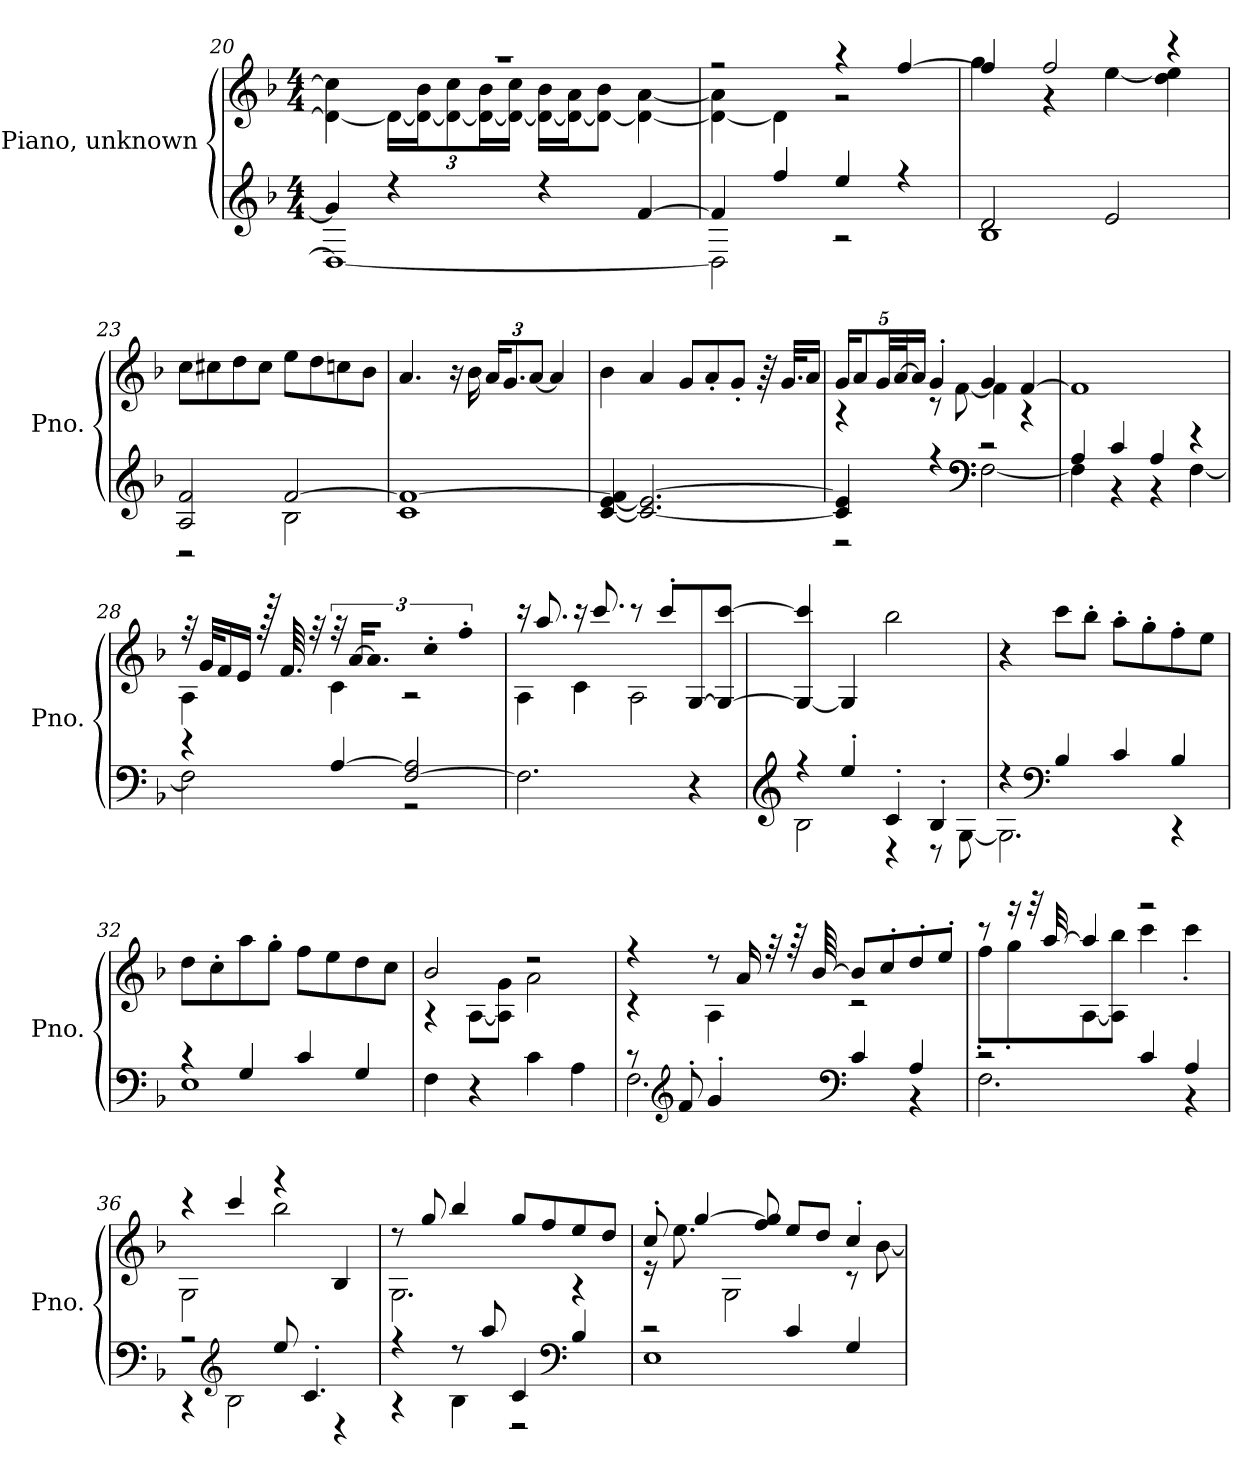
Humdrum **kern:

**kern	**kern
*part1	*part1
*staff2	*staff1
*I"Piano, unknown	*
*I'Pno.	*
!!LO:LB:g=z
*clefG2	*clefG2
*k[b-]	*k[b-]
*M4/4	*M4/4
=20	=20
*^	*^
4g/]	1D_	1r	4d\_ 4cc\]
*	*	*	*Xbrackettup
4r	.	.	24d\LL_
.	.	.	24d\_ 24b-\J
.	.	.	12d\_ 12cc\
.	.	.	24d\_ 24b-\L
.	.	.	24d\_ 24cc\JJ
4r	.	.	16d\_ 16b-\LL
.	.	.	16d\_ 16a\J
.	.	.	8d\_ 8b-\J
[4f/	.	.	4d\_ [4a\
=21	=21	=21	=21
4f/]	2D\]	2r	4d\_ 4a\]
4ff/	.	.	4d\]
4ee/	2r	4r	2r
4r	.	[4ff/	.
=22	=22	=22	=22
2d/	1B-	4ff/]	4gg\
.	.	2ff/	4r
2e/	.	.	[4ee\
.	.	4r	4dd\ 4ee\]
*	*	*v	*v
=23	=23	=23
2A/ 2f/	2r	8cc\L
.	.	8cc#X\
.	.	8dd\
.	.	8cc#\J
[2f/	2B-\	8ee\L
.	.	8dd\
.	.	8ccn\
.	.	8b-\J
*v	*v	*
!!LO:LB:g=z
=24	=24
1c 1f_	4.a/
.	16r
.	16b-\
.	24a/KL
.	12.g/
.	[12a/J
.	4a/]
=25	=25
[4c/ [4e/ 4f/]	4b-\
2.c/_ 2.e/_	4a/
.	8g/L
.	8a'/
.	8g'/J
.	64r
.	32.g/KLL
.	16a/JJ
=26	=26
*^	*^
4c/] 4e/]	2r	20g/KL	4r
.	.	10a/	.
.	.	40g/LL	.
.	.	[40a/J	.
.	.	20a/JJ]	.
4r	.	4g'/	8r
.	.	.	[8f\
*clefF4	*	*	*
2r	[2F\	4g/	4f\]
.	.	[4f/	4r
*	*	*v	*v
=27	=27	=27
4A/	4F\]	1f]
4c/	4r	.
4A/	4r	.
4r	[4F\	.
!!LO:LB:g=z
=28	=28	=28
*	*	*^
4r	2F\]	32r	4A\
.	.	32g/KLL	.
.	.	16f/	.
.	.	16e/JJ	.
.	.	128r	.
.	.	64.f/	.
.	.	32r	.
*	*	*brackettup	*
[4A/	.	48r	4c\
.	.	[24a/KL	.
.	.	8.a/J]	.
[2F/ 2A/]	2r	4cc'/	2r
.	.	4ff'/	.
*v	*v	*	*
=29	=29	=29
2.F\]	16r	4A\
.	8.aa/	.
.	16r	4c\
.	8.ccc/	.
.	8r	2A\
.	8ccc'/L	.
4r	[8G/	.
.	8G/_ [8ccc/J	.
*	*v	*v
=30	=30
*clefG2	*
*^	*
4r	2B-\	4G/_ 4ccc/]
4ee'/	.	4G/]
4c'/	4r	2bb-\
4B-'/	8r	.
.	[8G\	.
=31	=31	=31
4r	2.G\]	4r
*clefF4	*	*
4B-/	.	8ccc\L
.	.	8bb-'\J
4c/	.	8aa'\L
.	.	8gg'\
4B-/	4r	8ff'\
.	.	8ee\J
!!LO:PB:g=z
=32	=32	=32
4r	1E	8dd\L
.	.	8cc'\
4G/	.	8aa\
.	.	8gg'\J
4c/	.	8ff\L
.	.	8ee\
4G/	.	8dd\
.	.	8cc\J
*v	*v	*
=33	=33
*	*^
4F\	2b-/	4r
4r	.	[8A\L
.	.	8A\] 8g\J
4c\	2r	2a\
4A\	.	.
=34	=34	=34
*^	*	*
8r	2.F\	4r	4r
*clefG2	*	*	*
8f'/	.	.	.
4g'/	.	8r	4A\
.	.	16a/	.
.	.	32r	.
.	.	64r	.
.	.	[64b-/	.
*clefF4	*	*	*
4c/	.	8b-/L]	2r
.	.	8cc'/	.
4A/	4r	8dd'/	.
.	.	8ee'/J	.
=35	=35	=35	=35
2r	2.F\	8r	8ff'\L
.	.	16r	8gg'\
.	.	32r	.
.	.	[32aa/	.
.	.	4aa/]	[8A\
.	.	.	8A\] 8bb-\J
4c/	.	2r	4ccc\
4A/	4r	.	4ccc'\
!!LO:LB:g=z	!!
=36	=36	=36	=36
2r	4r	4r	2G\
*clefG2	*	*	*
.	2B-\	4ccc/	.
8ee/	.	4r	2bb-\
4.c'/	.	.	.
.	4r	4B-/	.
=37	=37	=37	=37
4r	4r	8r	2.G\
.	.	8gg/	.
8r	4B-\	4bb-/	.
8aa/	.	.	.
4c/	2r	8gg/L	.
.	.	8ff/	.
*clefF4	*	*	*
4B-/	.	8ee/	4r
.	.	8dd/J	.
=38	=38	=38	=38
2r	1E	8cc'/	16r
.	.	.	8.ee\
.	.	[4gg/	.
.	.	.	2G\
.	.	8ff/ 8gg/]	.
4c/	.	8ee/L	.
.	.	8dd/J	.
4G/	.	4cc'/	8r
.	.	.	[8b-\
*v	*v	*	*
*	*v	*v
=	=
*-	*-
